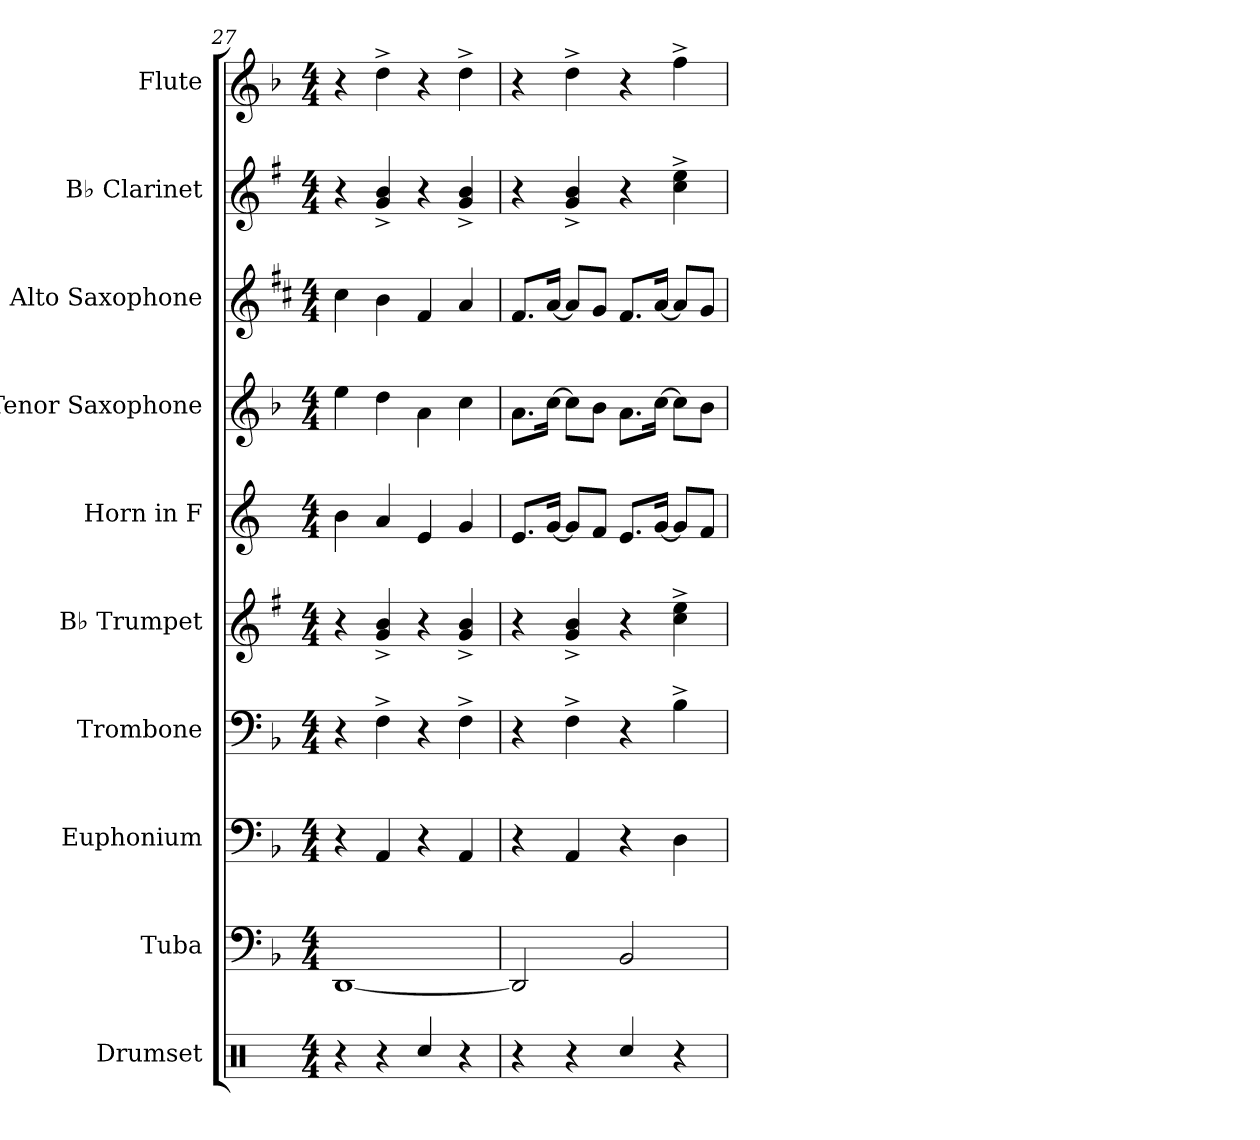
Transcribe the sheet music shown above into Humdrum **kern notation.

**kern	**kern	**kern	**kern	**kern	**kern	**kern	**kern	**kern	**kern
*part10	*part9	*part8	*part7	*part6	*part5	*part4	*part3	*part2	*part1
*staff10	*staff9	*staff8	*staff7	*staff6	*staff5	*staff4	*staff3	*staff2	*staff1
*I"Drumset	*I"Tuba	*I"Euphonium	*I"Trombone	*I"B♭ Trumpet	*I"Horn in F	*I"Tenor Saxophone	*I"Alto Saxophone	*I"B♭ Clarinet	*I"Flute
*I'Drs.	*I'Tba.	*I'Euph.	*I'Tbn.	*I'B♭ Tpt.	*	*I'T. Sax.	*I'A. Sax.	*I'B♭ Cl.	*I'Fl.
*clefX	*clefF4	*clefF4	*clefF4	*clefG2	*clefG2	*clefG2	*clefG2	*clefG2	*clefG2
*	*	*	*	*ITrd1c2	*ITrd4c7	*ITrd8c14	*ITrd5c9	*ITrd1c2	*
*k[]	*k[b-]	*k[b-]	*k[b-]	*k[b-]	*k[b-]	*k[b-]	*k[b-]	*k[b-]	*k[b-]
*M4/4	*M4/4	*M4/4	*M4/4	*M4/4	*M4/4	*M4/4	*M4/4	*M4/4	*M4/4
=27	=27	=27	=27	=27	=27	=27	=27	=27	=27
4r	[1DD	4r	4r	4r	4e\	4e\	4e\	4r	4r
4r	.	4AA/	4F^\	4f/^ 4a/^	4d/	4d\	4d\	4f/^ 4a/^	4dd^\
4Rcc/	.	4r	4r	4r	4A/	4A\	4A/	4r	4r
4r	.	4AA/	4F^\	4f/^ 4a/^	4c/	4c\	4c/	4f/^ 4a/^	4dd^\
=28	=28	=28	=28	=28	=28	=28	=28	=28	=28
4r	2DD/]	4r	4r	4r	8.A/L	8.A\L	8.A/L	4r	4r
.	.	.	.	.	[16c/Jk	[16c\Jk	[16c/Jk	.	.
4r	.	4AA/	4F^\	4f/^ 4a/^	8c/L]	8c\L]	8c/L]	4f/^ 4a/^	4dd^\
.	.	.	.	.	8B-/J	8B-\J	8B-/J	.	.
4Rcc/	2BB-/	4r	4r	4r	8.A/L	8.A\L	8.A/L	4r	4r
.	.	.	.	.	[16c/Jk	[16c\Jk	[16c/Jk	.	.
4r	.	4D\	4B-^\	4b-\^ 4dd\^	8c/L]	8c\L]	8c/L]	4b-\^ 4dd\^	4ff^\
.	.	.	.	.	8B-/J	8B-\J	8B-/J	.	.
=	=	=	=	=	=	=	=	=	=
*-	*-	*-	*-	*-	*-	*-	*-	*-	*-
